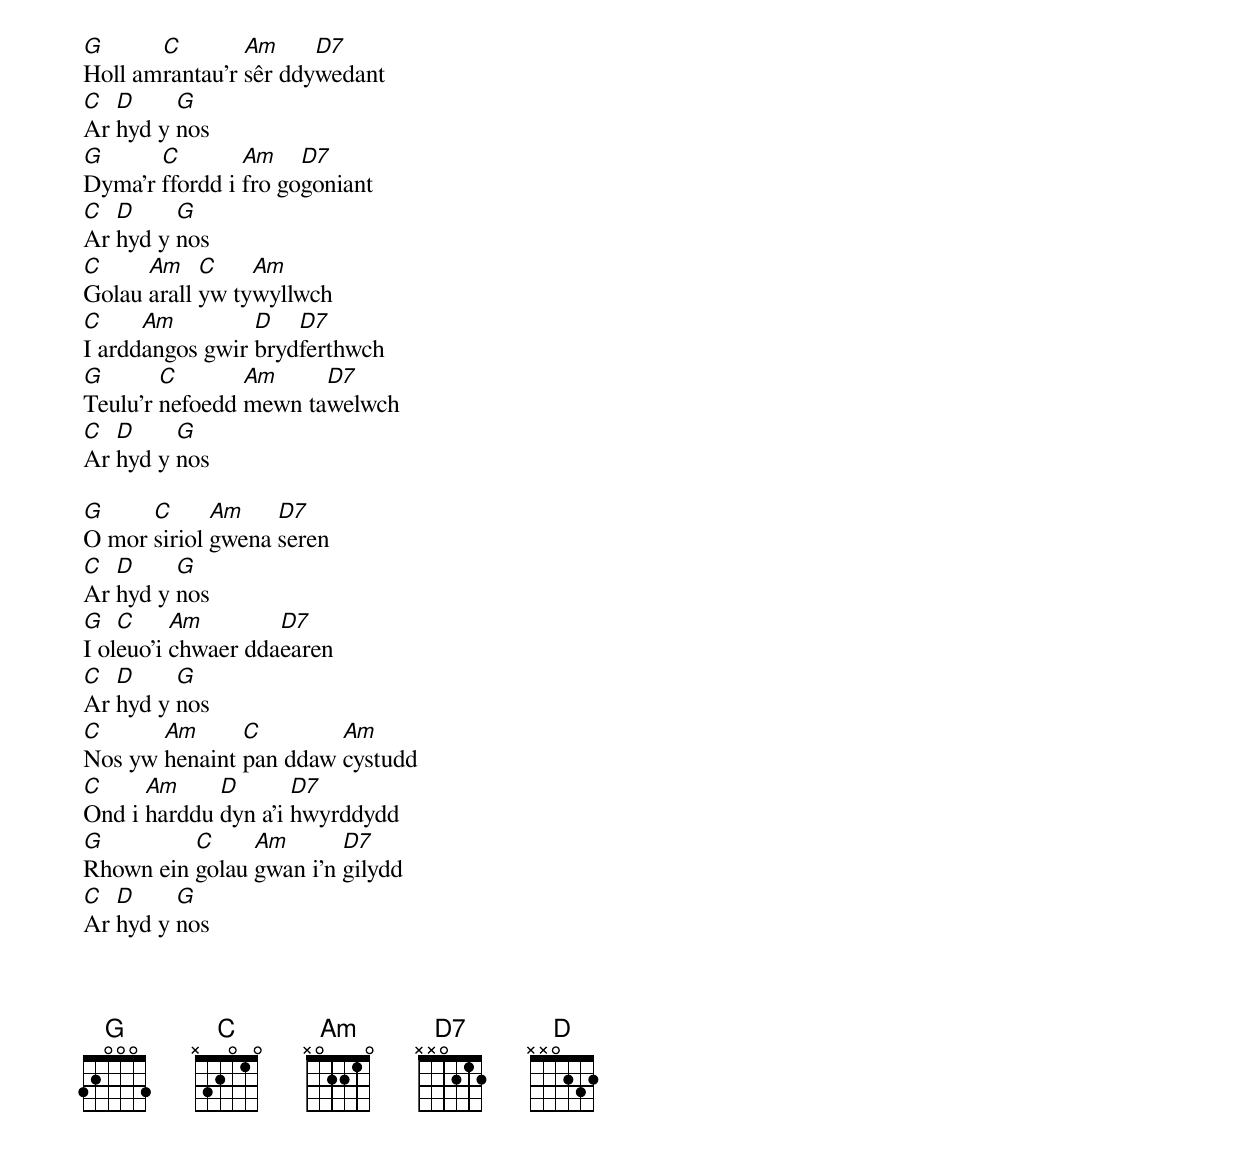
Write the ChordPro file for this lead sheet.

[G]Holl am[C]rantau’r [Am]sêr ddy[D7]wedant
[C]Ar [D]hyd y [G]nos
[G]Dyma’r [C]ffordd i [Am]fro go[D7]goniant
[C]Ar [D]hyd y [G]nos
[C]Golau [Am]arall [C]yw ty[Am]wyllwch
[C]I ardd[Am]angos gwir [D]bryd[D7]ferthwch
[G]Teulu’r [C]nefoedd [Am]mewn ta[D7]welwch
[C]Ar [D]hyd y [G]nos

[G]O mor [C]siriol [Am]gwena [D7]seren
[C]Ar [D]hyd y [G]nos
[G]I ol[C]euo’i [Am]chwaer dda[D7]earen
[C]Ar [D]hyd y [G]nos
[C]Nos yw [Am]henaint [C]pan ddaw [Am]cystudd
[C]Ond i [Am]harddu [D]dyn a’i [D7]hwyrddydd
[G]Rhown ein [C]golau [Am]gwan i’n [D7]gilydd
[C]Ar [D]hyd y [G]nos



{% include music-notes.html %}
